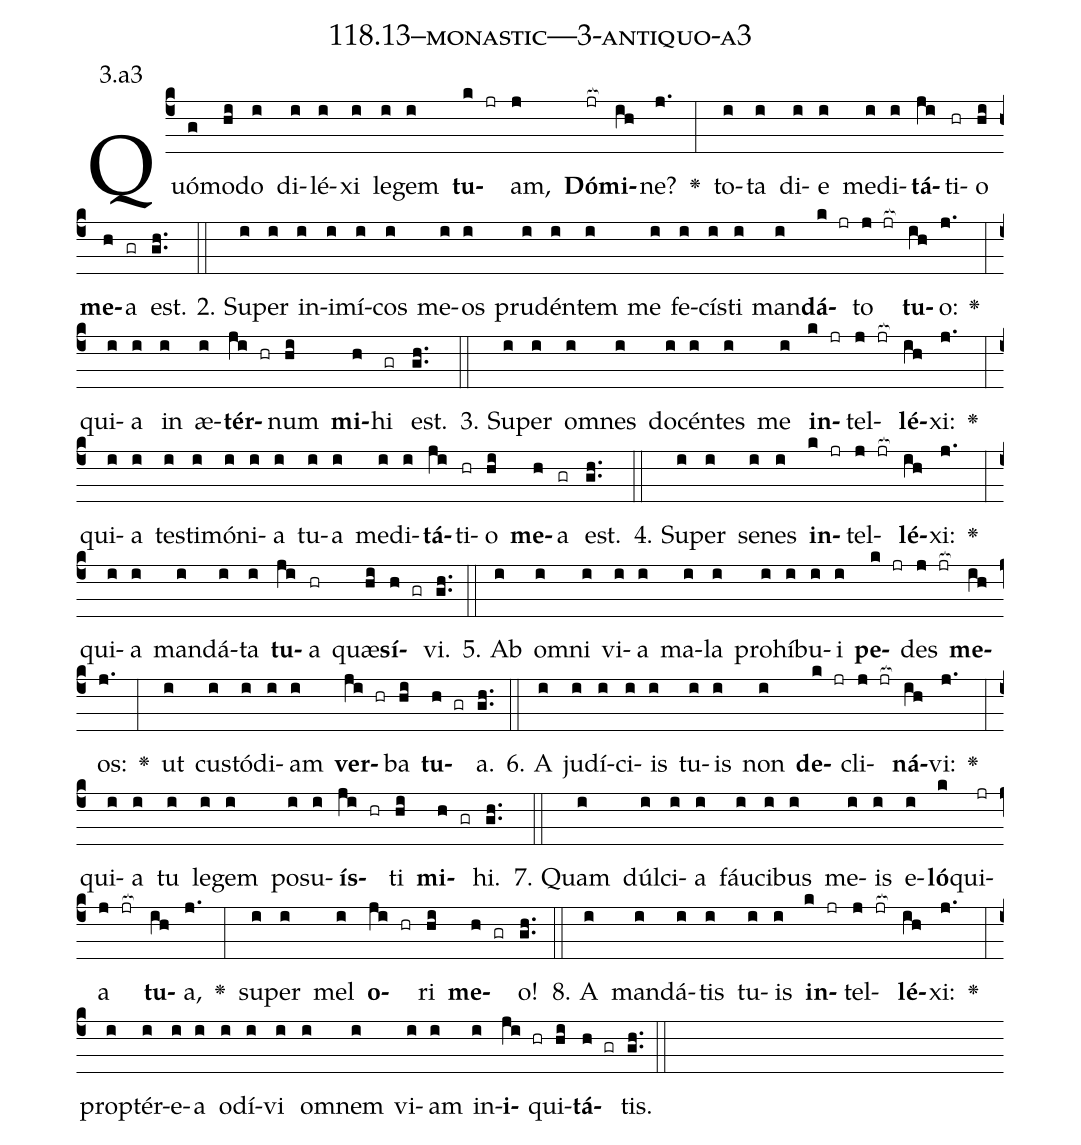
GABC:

name: 118.13--monastic---3-antiquo-a3;
annotation: 3.a3;
%%
(c4)Quó(g)mo(hi)do(i) di(i)lé(i)xi(i) le(i)gem(i) <b>tu</b>(k jr)am,(j) <b>Dó</b>(jr[ocb:1{])<b>mi</b>(ih[ocb:0}])ne?(j.) <v>\greheightstar</v>(:) to(i)ta(i) di(i)e(i) me(i)di(i)<b>tá</b>(ji)ti(hr)o(hi) <b>me</b>(h)a(gr) est.(gh..) (::)
2. Su(i)per(i) in(i)i(i)mí(i)cos(i) me(i)os(i) pru(i)dén(i)tem(i) me(i) fe(i)cís(i)ti(i) man(i)<b>dá</b>(k jr)to(j jr[ocb:1{]) <b>tu</b>(ih[ocb:0}])o:(j.) <v>\greheightstar</v>(:) qui(i)a(i) in(i) æ(i)<b>tér</b>(ji hr)num(hi) <b>mi</b>(h)hi(gr) est.(gh..) (::)
3. Su(i)per(i) om(i)nes(i) do(i)cén(i)tes(i) me(i) <b>in</b>(k jr)tel(j jr[ocb:1{])<b>lé</b>(ih[ocb:0}])xi:(j.) <v>\greheightstar</v>(:) qui(i)a(i) tes(i)ti(i)mó(i)ni(i)a(i) tu(i)a(i) me(i)di(i)<b>tá</b>(ji)ti(hr)o(hi) <b>me</b>(h)a(gr) est.(gh..) (::)
4. Su(i)per(i) se(i)nes(i) <b>in</b>(k jr)tel(j jr[ocb:1{])<b>lé</b>(ih[ocb:0}])xi:(j.) <v>\greheightstar</v>(:) qui(i)a(i) man(i)dá(i)ta(i) <b>tu</b>(ji)a(hr) quæ(hi)<b>sí</b>(h gr)vi.(gh..) (::)
5. Ab(i) om(i)ni(i) vi(i)a(i) ma(i)la(i) pro(i)hí(i)bu(i)i(i) <b>pe</b>(k jr)des(j jr[ocb:1{]) <b>me</b>(ih[ocb:0}])os:(j.) <v>\greheightstar</v>(:) ut(i) cus(i)tó(i)di(i)am(i) <b>ver</b>(ji hr)ba(hi) <b>tu</b>(h gr)a.(gh..) (::)
6. A(i) ju(i)dí(i)ci(i)is(i) tu(i)is(i) non(i) <b>de</b>(k jr)cli(j jr[ocb:1{])<b>ná</b>(ih[ocb:0}])vi:(j.) <v>\greheightstar</v>(:) qui(i)a(i) tu(i) le(i)gem(i) po(i)su(i)<b>ís</b>(ji hr)ti(hi) <b>mi</b>(h gr)hi.(gh..) (::)
7. Quam(i) dúl(i)ci(i)a(i) fáu(i)ci(i)bus(i) me(i)is(i) e(i)<b>ló</b>(k)qui(jr)a(j jr[ocb:1{]) <b>tu</b>(ih[ocb:0}])a,(j.) <v>\greheightstar</v>(:) su(i)per(i) mel(i) <b>o</b>(ji hr)ri(hi) <b>me</b>(h gr)o!(gh..) (::)
8. A(i) man(i)dá(i)tis(i) tu(i)is(i) <b>in</b>(k jr)tel(j jr[ocb:1{])<b>lé</b>(ih[ocb:0}])xi:(j.) <v>\greheightstar</v>(:) prop(i)tér(i)e(i)a(i) o(i)dí(i)vi(i) om(i)nem(i) vi(i)am(i) in(i)<b>i</b>(ji hr)qui(hi)<b>tá</b>(h gr)tis.(gh..) (::)
